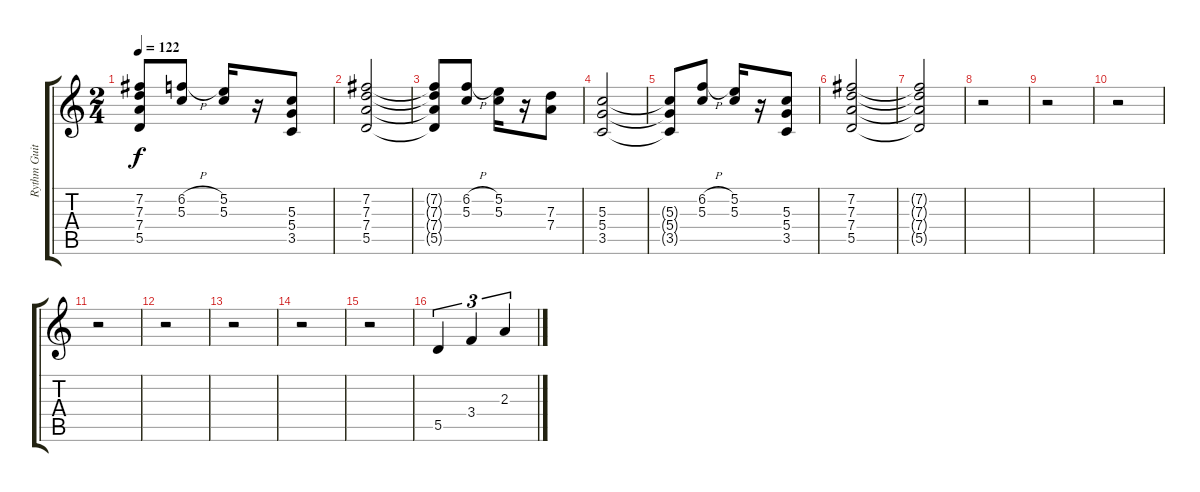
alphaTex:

\track ("Rythm Guitar" "Rythm Guit") {instrument distortionguitar}
\staff {score tabs}
\tuning (E4 B3 G3 D3 A2 E2) {hide}
\ts (2 4)
\tempo 122
\clef g2
\ks c
(7.2{t} 7.3{t} 7.4{t} 5.5{t}).8{dy f} (6.2{h} 5.3).8 (5.2 5.3).16 r.16 (5.3 5.4 3.5).8 |
(7.2 7.3 7.4 5.5).2 |
(7.2{t} 7.3{t} 7.4{t} 5.5{t}).8 (6.2{h} 5.3).8 (5.2 5.3).16 r.16 (7.3 7.4).8 |
(5.3 5.4 3.5).2 |
(5.3{t} 5.4{t} 3.5{t}).8 (6.2{h} 5.3).8 (5.2 5.3).16 r.16 (5.3 5.4 3.5).8 |
(7.2 7.3 7.4 5.5).2 |
(7.2{t} 7.3{t} 7.4{t} 5.5{t}).2 |
r.2 |
r.2 |
r.2 |
r.2 |
r.2 |
r.2 |
r.2 |
r.2 |
5.5.4{tu (3 2)} 3.4.4{tu (3 2)} 2.3.4{tu (3 2)}
